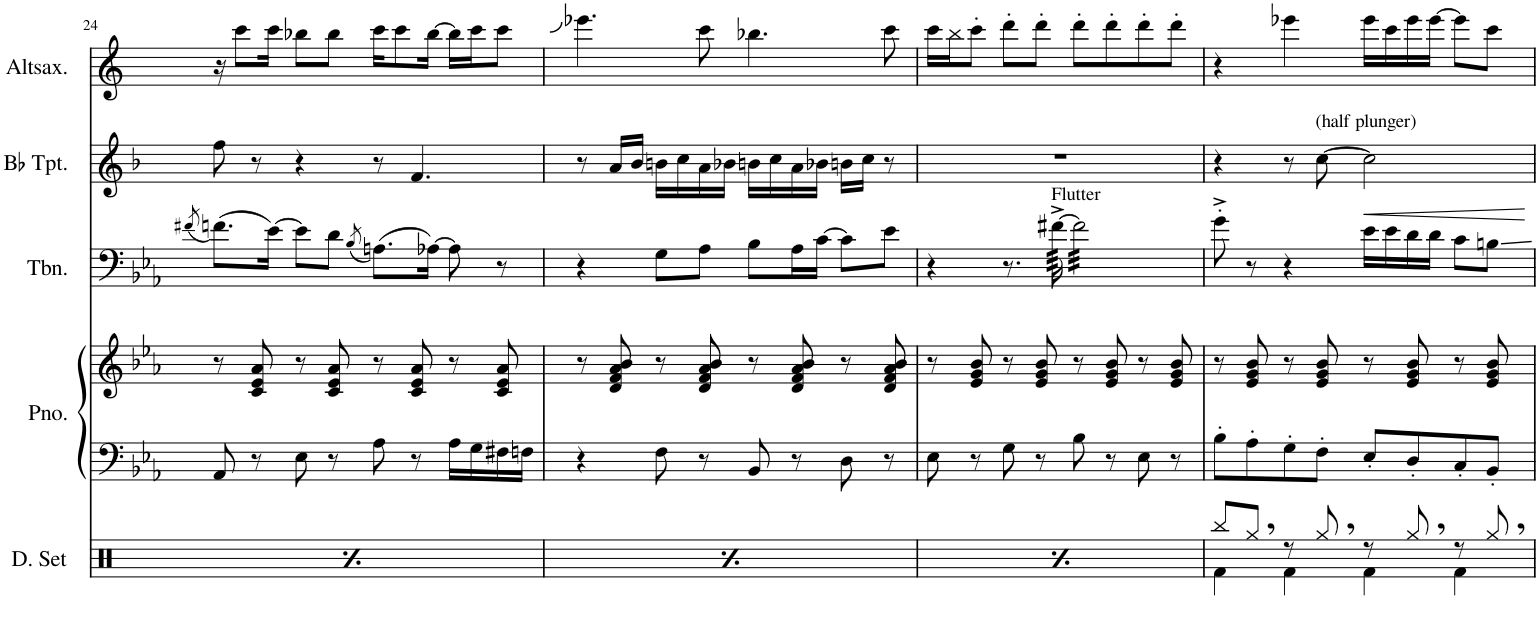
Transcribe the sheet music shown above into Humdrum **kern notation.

**kern	**kern	**kern	**kern	**kern	**dynam	**kern
*part5	*part4	*part4	*part3	*part2	*part2	*part1
*staff6	*staff5	*staff4	*staff3	*staff2	*staff2	*staff1
*I"Drumset	*I"Piano	*	*I"Trombone	*I"Bb Trumpet	*	*I"Altsaxofon
*I'D. Set	*I'Pno.	*	*I'Tbn.	*I'Bb Tpt.	*	*I'Altsax.
!!LO:PB:g=z
*clefX	*clefF4	*clefG2	*clefF4	*clefG2	*	*clefG2
*	*	*	*	*Trd1c2	*	*Trd5c9
*k[]	*k[b-e-a-]	*k[b-e-a-]	*k[b-e-a-]	*k[b-]	*	*k[]
*M4/4	*M4/4	*M4/4	*M4/4	*M4/4	*	*M4/4
=24	=24	=24	=24	=24	=24	=24
.	.	.	(8qf#X/	.	.	.
*^	*	*	*	*	*	*
!LO:TX:a:t=Choke hi-hat	!	!	!	!	!	!	!
8r	4Rf\	8AA-/	8r	(8.fn\L)	8ff\	.	16r
.	.	.	.	.	.	.	8ccc\L
8Rgg,/	.	8r	8c/ 8e-/ 8a-/	.	8r	.	.
.	.	.	.	[16e-\Jk)	.	.	16ccc\Jk
8r	4Rf\	8E-\	8r	8e-\L]	4r	.	8bb-X\L
8Rgg,/	.	8r	8c/ 8e-/ 8a-/	8d\J	.	.	8bb-\J
.	.	.	.	(8qB-/	.	.	.
8r	4Rf\	8A-\	8r	(8.An\L)	8r	.	16ccc\KL
.	.	.	.	.	.	.	8ccc\
8Rgg,/	.	8r	8c/ 8e-/ 8a-/	.	4.f/	.	.
.	.	.	.	[16A-X\Jk)	.	.	[16bb-\Jk
8r	4Rf\	16A-\LL	8r	8A-\]	.	.	16bb-\LL]
.	.	16G\	.	.	.	.	16ccc\J
8Rgg,/	.	16F#X\	8c/ 8e-/ 8a-/	8r	.	.	8ccc\J
.	.	16Fn\JJ	.	.	.	.	.
=25	=25	=25	=25	=25	=25	=25	=25
!LO:TX:a:t=Choke hi-hat	!	!	!	!	!	!	!
8r	4Rf\	4r	8r	4r	8r	.	4.eee-X\
8Rgg,/	.	.	8d/ 8f/ 8a-/ 8b-/	.	16a/LL	.	.
.	.	.	.	.	16b-/JJ	.	.
8r	4Rf\	8F\	8r	8G\L	16bn\LL	.	.
.	.	.	.	.	16cc\	.	.
8Rgg,/	.	8r	8d/ 8f/ 8a-/ 8b-/	8A-\J	16a\	.	8ccc\
.	.	.	.	.	16b-X\JJ	.	.
8r	4Rf\	8BB-/	8r	8B-\L	16bn\LL	.	4.bb-X\
.	.	.	.	.	16cc\	.	.
8Rgg,/	.	8r	8d/ 8f/ 8a-/ 8b-/	16A-\L	16a\	.	.
.	.	.	.	[16c\JJ	16b-X\JJ	.	.
8r	4Rf\	8D\	8r	8c\L]	16bn\LL	.	.
.	.	.	.	.	16cc\JJ	.	.
8Rgg,/	.	8r	8d/ 8f/ 8a-/ 8b-/	8e-\J	8r	.	8ccc\
=26	=26	=26	=26	=26	=26	=26	=26
!LO:TX:a:t=Choke hi-hat	!	!	!	!	!	!	!
8r	4Rf\	8E-\	8r	4r	1r	.	16ccc\LL
.	.	.	.	.	.	.	16bb\J
8Rgg,/	.	8r	8e-/ 8g/ 8b-/	.	.	.	8ccc'\J
8r	4Rf\	8G\	8r	8.r	.	.	8ddd'\L
8Rgg,/	.	8r	8e-/ 8g/ 8b-/	.	.	.	8ddd'\J
!	!	!	!	!LO:TX:a:t=Flutter	!	!	!
*	*	*	*	*tremolo	*	*	*
.	.	.	.	[128f#X^\	.	.	.
.	.	.	.	128f#X^\	.	.	.
.	.	.	.	128f#X^\	.	.	.
.	.	.	.	128f#X^\	.	.	.
.	.	.	.	128f#X^\	.	.	.
.	.	.	.	128f#X^\	.	.	.
.	.	.	.	128f#X^\	.	.	.
.	.	.	.	128f#X^\	.	.	.
8r	4Rf\	8B-\	8r	32f#\]LLL	.	.	8ddd'\L
.	.	.	.	32f#\	.	.	.
.	.	.	.	32f#\	.	.	.
.	.	.	.	32f#\	.	.	.
8Rgg,/	.	8r	8e-/ 8g/ 8b-/	32f#\	.	.	8ddd'\
.	.	.	.	32f#\	.	.	.
.	.	.	.	32f#\	.	.	.
.	.	.	.	32f#\	.	.	.
8r	4Rf\	8E-\	8r	32f#\	.	.	8ddd'\
.	.	.	.	32f#\	.	.	.
.	.	.	.	32f#\	.	.	.
.	.	.	.	32f#\	.	.	.
8Rgg,/	.	8r	8e-/ 8g/ 8b-/	32f#\	.	.	8ddd'\J
.	.	.	.	32f#\	.	.	.
.	.	.	.	32f#\	.	.	.
.	.	.	.	32f#\JJJ	.	.	.
*	*	*	*	*Xtremolo	*	*	*
=27	=27	=27	=27	=27	=27	=27	=27
8Rbb/L	4Rf\	8B-'\L	8r	8g'^\	4r	.	4r
8Rgg,/J	.	8A-'\	8e-/ 8g/ 8b-/	8r	.	.	.
8r	4Rf\	8G'\	8r	4r	8r	.	4eee-X\
!	!	!	!	!	!LO:TX:a:t=(half plunger)	!	!
8Rgg,/	.	8F'\J	8e-/ 8g/ 8b-/	.	[8cc\	.	.
!	!	!	!	!	!	!LO:HP:b	!
8r	4Rf\	8E-'/L	8r	16e-\LL	2cc\]	<	16eee-\LL
.	.	.	.	16e-\	.	.	16ccc\
8Rgg,/	.	8D'/	8e-/ 8g/ 8b-/	16d\	.	.	16eee-\
.	.	.	.	16d\JJ	.	.	[16eee-\JJ
8r	4Rf\	8C'/	8r	8c\L	.	.	8eee-\L]
8Rgg,/	.	8BB-'/J	8e-/ 8g/ 8b-/	8Bn\J	.	.	8ccc\J
*v	*v	*	*	*	*	*	*
.	.	.	.	.	[	.
=	=	=	=	=	=	=
*-	*-	*-	*-	*-	*-	*-
